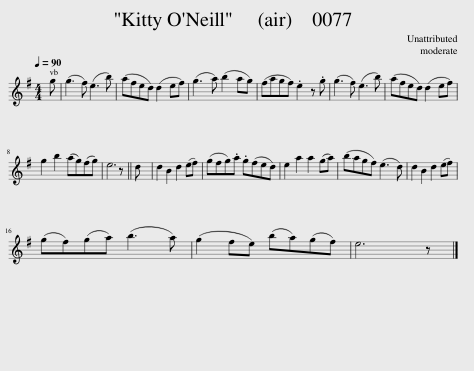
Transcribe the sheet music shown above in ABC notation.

X:1
L:1/8
Q:1/4=90
M:4/4
I:linebreak $
K:G
V:1 treble
V:1
 g | (g3 f) (e3 b) | (afed) (d2 ef) | (g3 a) (b2 ag) | (fagf) .e2 z .g | %5
 (g3 f) (e3 b) | (afed) (d2 ef) |$ g2 b2 (ag)(fg) | e6 z || d | %10
 d2 B2 d2 (ef) | (gfg).a .g(fed) | e2 a2 a2 (ga) | (bagf) (e3 d) | d2 B2 d2 (ef) |$ %15
 (gf)(ga) (b3 a) | (g2 fe) (ba)(gf) | e6 z |] %18
